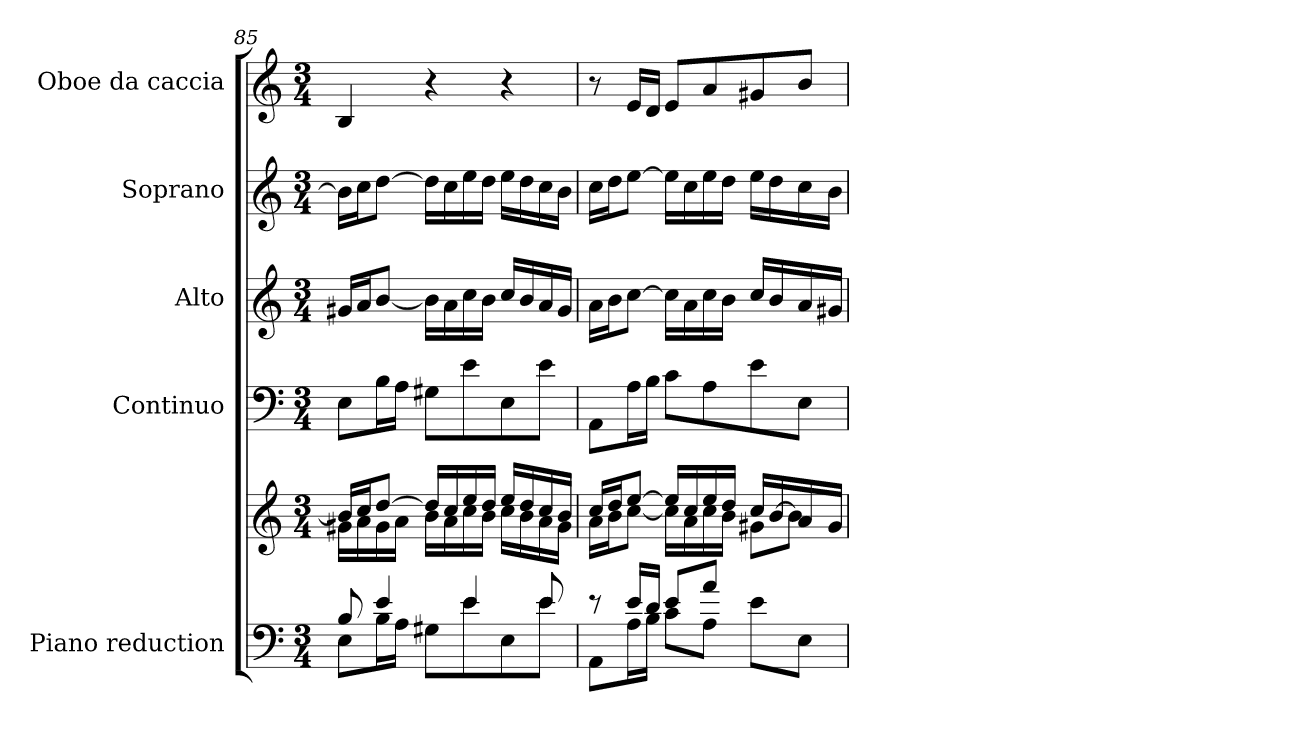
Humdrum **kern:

**kern	**kern	**kern	**kern	**kern	**kern
*part5	*part5	*part4	*part3	*part2	*part1
*staff6	*staff5	*staff4	*staff3	*staff2	*staff1
*I"Piano reduction	*	*I"Continuo	*I"Alto	*I"Soprano	*I"Oboe da caccia
*I'Pno	*	*	*	*	*I'Ob
*clefF4	*clefG2	*clefF4	*clefG2	*clefG2	*clefG2
*k[]	*k[]	*k[]	*k[]	*k[]	*k[]
*M3/4	*M3/4	*M3/4	*M3/4	*M3/4	*M3/4
=85	=85	=85	=85	=85	=85
*^	*^	*	*	*	*
8B/	8E\L	16b/LL]	16g#X\LL	8E\L	16g#X/LL	16b\LL]	4B/
.	.	16cc/J	16a\	.	16a/J	16cc\J	.
4e/	16B\L	[8dd/J	16g#\	16B\L	[8b/J	[8dd\J	.
.	16A\JJ	.	16a\JJ	16A\JJ	.	.	.
.	8G#X\L	16dd/LL]	16b\LL	8G#X\L	16b\LL]	16dd\LL]	4r
.	.	16cc/	16a\	.	16a\	16cc\	.
4e/	8e\	16ee/	16cc\	8e\	16cc\	16ee\	.
.	.	16dd/JJ	16b\JJ	.	16b\JJ	16dd\JJ	.
.	8E\	16ee/LL	16cc\LL	8E\	16cc/LL	16ee\LL	4r
.	.	16dd/	16b\	.	16b/	16dd\	.
8e/	8e\J	16cc/	16a\	8e\J	16a/	16cc\	.
.	.	16b/JJ	16g#\JJ	.	16g#/JJ	16b\JJ	.
=86	=86	=86	=86	=86	=86	=86	=86
8r	8AA\L	16cc/LL	16a\LL	8AA\L	16a\LL	16cc\LL	8r
.	.	16dd/J	16b\J	.	16b\J	16dd\J	.
16e/LL	16A\L	[8ee/J	[8cc\J	16A\L	[8cc\J	[8ee\J	16e/LL
16d/JJ	16B\JJ	.	.	16B\JJ	.	.	16d/JJ
8e/L	8c\L	16ee/LL]	16cc\LL]	8c\L	16cc\LL]	16ee\LL]	8e/L
.	.	16cc/	16a\	.	16a\	16cc\	.
8a/J	8A\J	16ee/	16cc\	8A\	16cc\	16ee\	8a/
.	.	16dd/JJ	16b\JJ	.	16b\JJ	16dd\JJ	.
4ryy	8e\L	16cc/LL	8g#X\L	8e\	16cc/LL	16ee\LL	8g#X/
.	.	[16b/	.	.	16b/	16dd\	.
.	8E\J	16a/	8b\J]	8E\J	16a/	16cc\	8b/J
.	.	16g#/JJ	.	.	16g#X/JJ	16b\JJ	.
*v	*v	*	*	*	*	*	*
*	*v	*v	*	*	*	*
=	=	=	=	=	=
*-	*-	*-	*-	*-	*-
